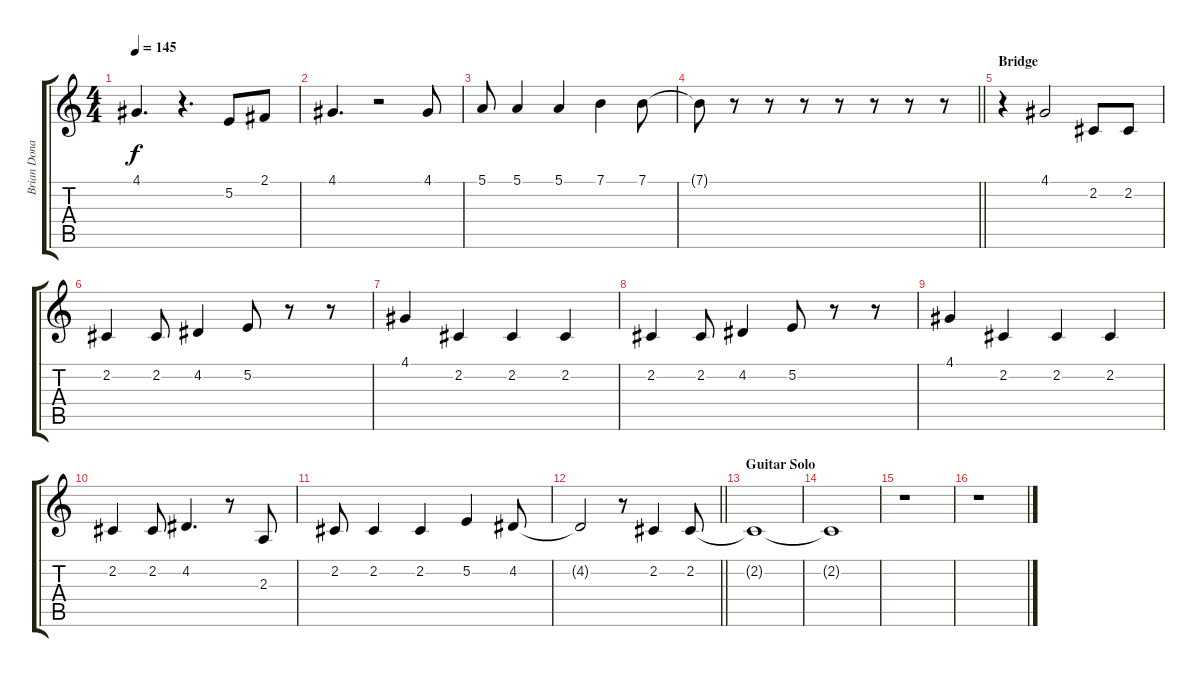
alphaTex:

\track ("Brian Donahue (Backup Vocals/Harmonies)" "Brian Dona") {instrument clarinet}
\staff {score tabs}
\tuning (E4 B3 G3 D3 A2 E2) {hide}
\ts (4 4)
\tempo 145
\clef g2
\ks c
4.1.4{d dy f} r.4{d} 5.2.8 2.1.8 |
4.1.4{d} r.2 4.1.8 |
5.1.8 5.1.4 5.1.4 7.1.4 7.1.8 |
\barLineRight lightlight
7.1{t}.8 r.8 r.8 r.8 r.8 r.8 r.8 r.8 |
\section ("" "Bridge")
r.4 4.1.2 2.2.8 2.2.8 |
2.2.4 2.2.8 4.2.4 5.2.8 r.8 r.8 |
4.1.4 2.2.4 2.2.4 2.2.4 |
2.2.4 2.2.8 4.2.4 5.2.8 r.8 r.8 |
4.1.4 2.2.4 2.2.4 2.2.4 |
2.2.4 2.2.8 4.2.4{d} r.8 2.3.8 |
2.2.8 2.2.4 2.2.4 5.2.4 4.2.8 |
\barLineRight lightlight
4.2{t}.2 r.8 2.2.4 2.2.8 |
\section ("" "Guitar Solo")
2.2{t}.1 |
2.2{t}.1 |
r.1 |
r.1
